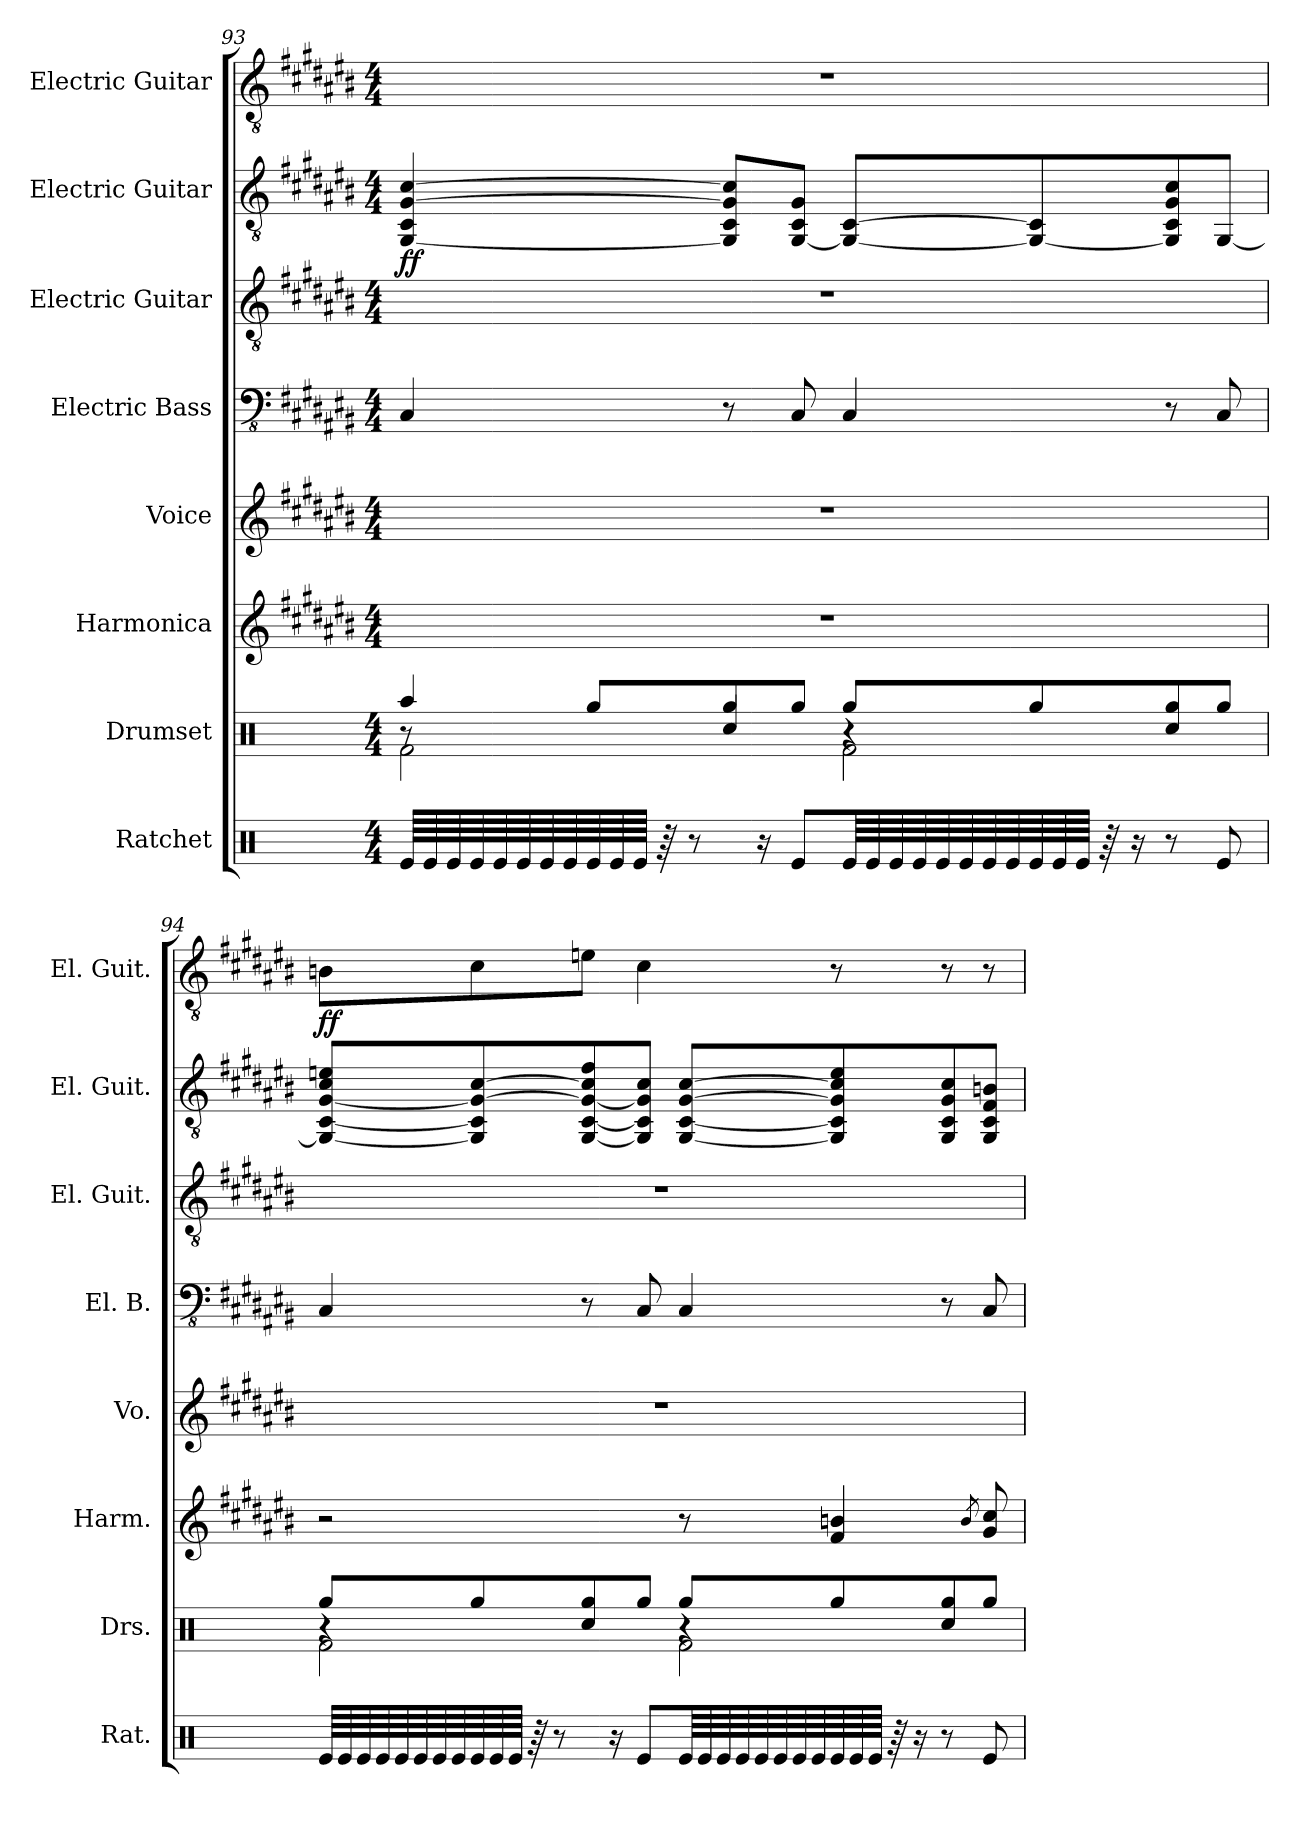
**kern	**kern	**kern	**kern	**kern	**kern	**kern	**dynam	**kern	**dynam
*part8	*part7	*part6	*part5	*part4	*part3	*part2	*part2	*part1	*part1
*staff8	*staff7	*staff6	*staff5	*staff4	*staff3	*staff2	*staff2	*staff1	*staff1
*I"Ratchet	*I"Drumset	*I"Harmonica	*I"Voice	*I"Electric Bass	*I"Electric Guitar	*I"Electric Guitar	*	*I"Electric Guitar	*
*I'Rat.	*I'Drs.	*I'Harm.	*I'Vo.	*I'El. B.	*I'El. Guit.	*I'El. Guit.	*	*I'El. Guit.	*
!!LO:PB:g=z
*clefX	*clefX	*clefG2	*clefG2	*clefFv4	*clefGv2	*clefGv2	*	*clefGv2	*
*k[]	*k[]	*k[f#c#g#d#a#e#b#]	*k[f#c#g#d#a#e#b#]	*k[f#c#g#d#a#e#b#]	*k[f#c#g#d#a#e#b#]	*k[f#c#g#d#a#e#b#]	*	*k[f#c#g#d#a#e#b#]	*
*M4/4	*M4/4	*M4/4	*M4/4	*M4/4	*M4/4	*M4/4	*	*M4/4	*
=93	=93	=93	=93	=93	=93	=93	=93	=93	=93
*	*^	*	*	*	*	*	*	*	*
*	*	*^	*	*	*	*	*	*	*	*
!	!	!	!	!	!	!	!	!	!LO:DY:b	!	!
64Re/LLLL	4Raa/	2Rf\	8r	1r	1r	4CC#/	1r	[4GG#/ 4C#/ [4G#/ [4c#/	ff	1r	.
64Re/	.	.	.	.	.	.	.	.	.	.	.
64Re/	.	.	.	.	.	.	.	.	.	.	.
64Re/	.	.	.	.	.	.	.	.	.	.	.
64Re/	.	.	.	.	.	.	.	.	.	.	.
64Re/	.	.	.	.	.	.	.	.	.	.	.
64Re/	.	.	.	.	.	.	.	.	.	.	.
64Re/	.	.	.	.	.	.	.	.	.	.	.
64Re/	.	.	8Rgg/L	.	.	.	.	.	.	.	.
64Re/	.	.	.	.	.	.	.	.	.	.	.
64Re/JJJJ	.	.	.	.	.	.	.	.	.	.	.
64r	.	.	.	.	.	.	.	.	.	.	.
8r	.	.	.	.	.	.	.	.	.	.	.
.	4Rcc/	.	8Rgg/	.	.	8r	.	8GG#/] 8C#/ 8G#/] 8c#/]L	.	.	.
16r	.	.	.	.	.	.	.	.	.	.	.
8Re/L	.	.	8Rgg/J	.	.	8CC#/	.	[8GG#/ 8C#/ 8G#/J	.	.	.
64Re/LLL	4r	2Rf\	8Rgg/L	.	.	4CC#/	.	8GG#/_ [8C#/L	.	.	.
64Re/	.	.	.	.	.	.	.	.	.	.	.
64Re/	.	.	.	.	.	.	.	.	.	.	.
64Re/	.	.	.	.	.	.	.	.	.	.	.
64Re/	.	.	.	.	.	.	.	.	.	.	.
64Re/	.	.	.	.	.	.	.	.	.	.	.
64Re/	.	.	.	.	.	.	.	.	.	.	.
64Re/	.	.	.	.	.	.	.	.	.	.	.
64Re/	.	.	8Rgg/	.	.	.	.	8GG#/_ 8C#/]	.	.	.
64Re/	.	.	.	.	.	.	.	.	.	.	.
64Re/JJJJ	.	.	.	.	.	.	.	.	.	.	.
64r	.	.	.	.	.	.	.	.	.	.	.
16r	.	.	.	.	.	.	.	.	.	.	.
8r	4Rcc/	.	8Rgg/	.	.	8r	.	8GG#/] 8C#/ 8G#/ 8c#/	.	.	.
8Re/	.	.	8Rgg/J	.	.	8CC#/	.	[8GG#/J	.	.	.
!!LO:PB:g=z
=94	=94	=94	=94	=94	=94	=94	=94	=94	=94	=94	=94
!	!	!	!	!	!	!	!	!	!	!	!LO:DY:b
64Re/LLLL	4r	2Rf\	8Rgg/L	2r	1r	4CC#/	1r	8GG#/_ [8C#/ [8G#/ 8c#/ 8en/L	.	8Bn\L	ff
64Re/	.	.	.	.	.	.	.	.	.	.	.
64Re/	.	.	.	.	.	.	.	.	.	.	.
64Re/	.	.	.	.	.	.	.	.	.	.	.
64Re/	.	.	.	.	.	.	.	.	.	.	.
64Re/	.	.	.	.	.	.	.	.	.	.	.
64Re/	.	.	.	.	.	.	.	.	.	.	.
64Re/	.	.	.	.	.	.	.	.	.	.	.
64Re/	.	.	8Rgg/	.	.	.	.	8GG#/] 8C#/] 8G#/_ [8c#/	.	8c#\	.
64Re/	.	.	.	.	.	.	.	.	.	.	.
64Re/JJJJ	.	.	.	.	.	.	.	.	.	.	.
64r	.	.	.	.	.	.	.	.	.	.	.
8r	.	.	.	.	.	.	.	.	.	.	.
.	4Rcc/	.	8Rgg/	.	.	8r	.	[8GG#/ [8C#/ 8G#/_ 8c#/] 8f#/	.	8en\J	.
16r	.	.	.	.	.	.	.	.	.	.	.
8Re/L	.	.	8Rgg/J	.	.	8CC#/	.	8GG#/] 8C#/] 8G#/] 8c#/J	.	4c#\	.
64Re/LLL	4r	2Rf\	8Rgg/L	8r	.	4CC#/	.	[8GG#/ [8C#/ [8G#/ [8c#/L	.	.	.
64Re/	.	.	.	.	.	.	.	.	.	.	.
64Re/	.	.	.	.	.	.	.	.	.	.	.
64Re/	.	.	.	.	.	.	.	.	.	.	.
64Re/	.	.	.	.	.	.	.	.	.	.	.
64Re/	.	.	.	.	.	.	.	.	.	.	.
64Re/	.	.	.	.	.	.	.	.	.	.	.
64Re/	.	.	.	.	.	.	.	.	.	.	.
64Re/	.	.	8Rgg/	4f#/ 4bn/	.	.	.	8GG#/] 8C#/] 8G#/] 8c#/] 8e/	.	8r	.
64Re/	.	.	.	.	.	.	.	.	.	.	.
64Re/JJJJ	.	.	.	.	.	.	.	.	.	.	.
64r	.	.	.	.	.	.	.	.	.	.	.
16r	.	.	.	.	.	.	.	.	.	.	.
8r	4Rcc/	.	8Rgg/	.	.	8r	.	8GG#/ 8C#/ 8G#/ 8c#/	.	8r	.
.	.	.	.	8qb/	.	.	.	.	.	.	.
8Re/	.	.	8Rgg/J	8g#/ 8cc#/	.	8CC#/	.	8GG#/ 8C#/ 8F#/ 8Bn/J	.	8r	.
*	*v	*v	*v	*	*	*	*	*	*	*	*
=	=	=	=	=	=	=	=	=	=
*-	*-	*-	*-	*-	*-	*-	*-	*-	*-
